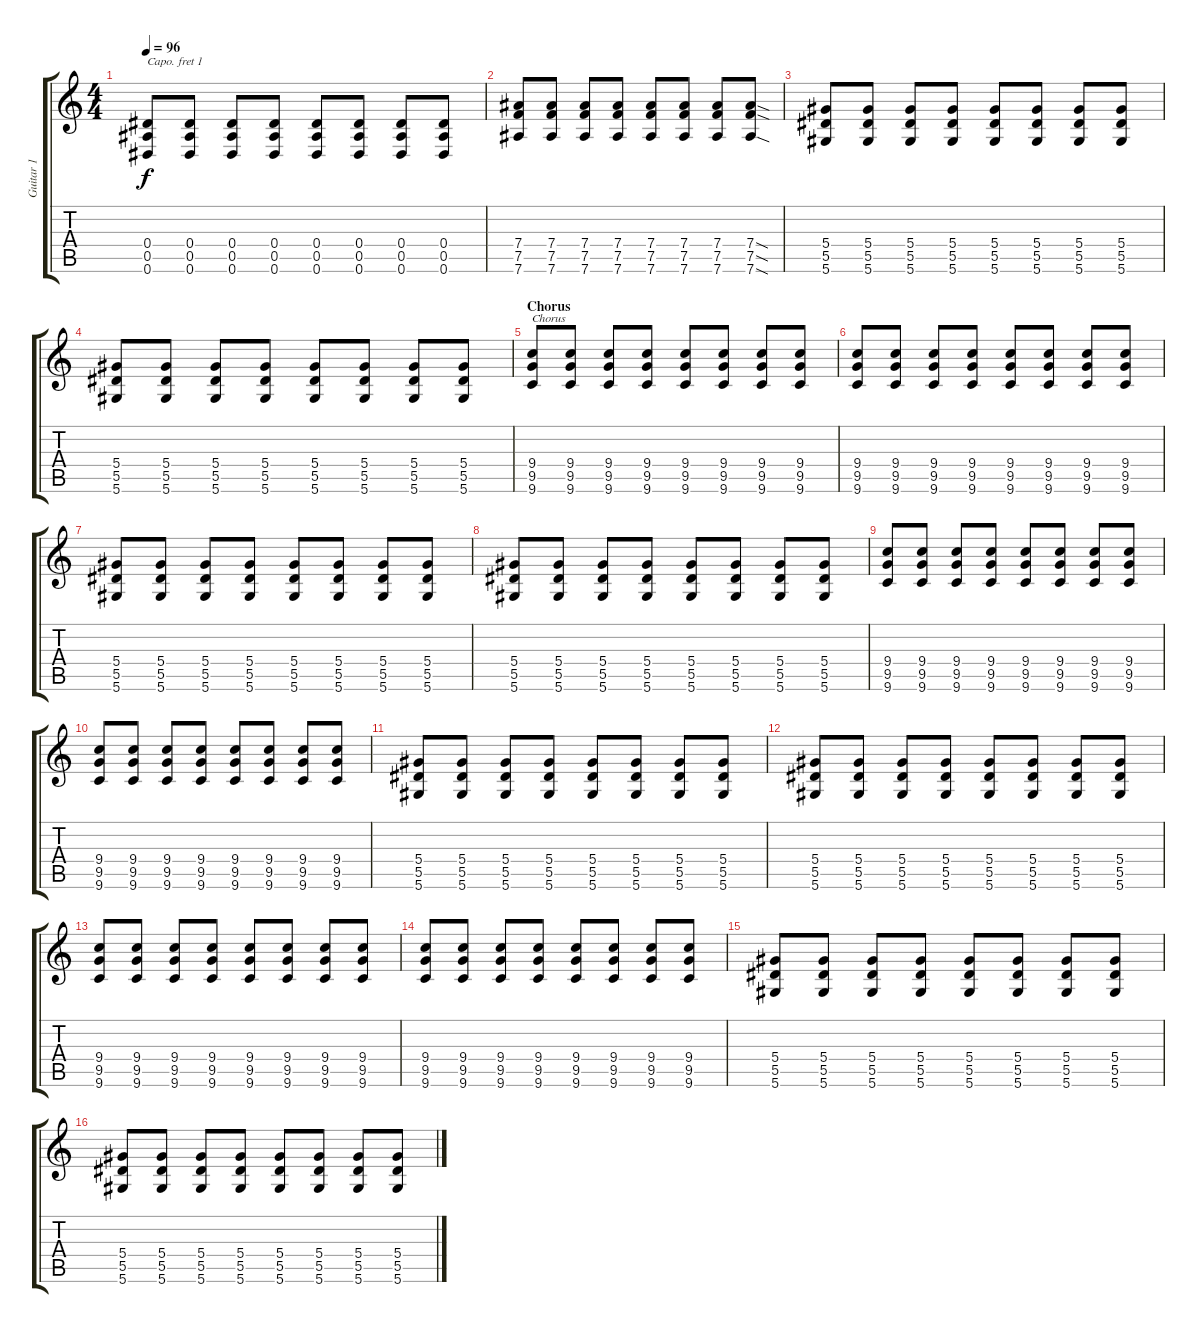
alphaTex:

\track ("Guitar 1" "Guitar 1") {instrument acousticguitarnylon}
\staff {score tabs}
\capo 1
\tuning (E4 B3 G3 D3 A2 D2) {hide}
\ts (4 4)
\tempo 96
\clef g2
\ks c
(0.4 0.5 0.6).8{dy f} (0.4 0.5 0.6).8 (0.4 0.5 0.6).8 (0.4 0.5 0.6).8 (0.4 0.5 0.6).8 (0.4 0.5 0.6).8 (0.4 0.5 0.6).8 (0.4 0.5 0.6).8 |
(7.4 7.5 7.6).8 (7.4 7.5 7.6).8 (7.4 7.5 7.6).8 (7.4 7.5 7.6).8 (7.4 7.5 7.6).8 (7.4 7.5 7.6).8 (7.4 7.5 7.6).8 (7.4{sod} 7.5{sod} 7.6{sod}).8 |
(5.4 5.5 5.6).8 (5.4 5.5 5.6).8 (5.4 5.5 5.6).8 (5.4 5.5 5.6).8 (5.4 5.5 5.6).8 (5.4 5.5 5.6).8 (5.4 5.5 5.6).8 (5.4 5.5 5.6).8 |
(5.4 5.5 5.6).8 (5.4 5.5 5.6).8 (5.4 5.5 5.6).8 (5.4 5.5 5.6).8 (5.4 5.5 5.6).8 (5.4 5.5 5.6).8 (5.4 5.5 5.6).8 (5.4 5.5 5.6).8 |
\section ("" "Chorus")
(9.4 9.5 9.6).8{txt "Chorus"} (9.4 9.5 9.6).8 (9.4 9.5 9.6).8 (9.4 9.5 9.6).8 (9.4 9.5 9.6).8 (9.4 9.5 9.6).8 (9.4 9.5 9.6).8 (9.4 9.5 9.6).8 |
(9.4 9.5 9.6).8 (9.4 9.5 9.6).8 (9.4 9.5 9.6).8 (9.4 9.5 9.6).8 (9.4 9.5 9.6).8 (9.4 9.5 9.6).8 (9.4 9.5 9.6).8 (9.4 9.5 9.6).8 |
(5.4 5.5 5.6).8 (5.4 5.5 5.6).8 (5.4 5.5 5.6).8 (5.4 5.5 5.6).8 (5.4 5.5 5.6).8 (5.4 5.5 5.6).8 (5.4 5.5 5.6).8 (5.4 5.5 5.6).8 |
(5.4 5.5 5.6).8 (5.4 5.5 5.6).8 (5.4 5.5 5.6).8 (5.4 5.5 5.6).8 (5.4 5.5 5.6).8 (5.4 5.5 5.6).8 (5.4 5.5 5.6).8 (5.4 5.5 5.6).8 |
(9.4 9.5 9.6).8 (9.4 9.5 9.6).8 (9.4 9.5 9.6).8 (9.4 9.5 9.6).8 (9.4 9.5 9.6).8 (9.4 9.5 9.6).8 (9.4 9.5 9.6).8 (9.4 9.5 9.6).8 |
(9.4 9.5 9.6).8 (9.4 9.5 9.6).8 (9.4 9.5 9.6).8 (9.4 9.5 9.6).8 (9.4 9.5 9.6).8 (9.4 9.5 9.6).8 (9.4 9.5 9.6).8 (9.4 9.5 9.6).8 |
(5.4 5.5 5.6).8 (5.4 5.5 5.6).8 (5.4 5.5 5.6).8 (5.4 5.5 5.6).8 (5.4 5.5 5.6).8 (5.4 5.5 5.6).8 (5.4 5.5 5.6).8 (5.4 5.5 5.6).8 |
(5.4 5.5 5.6).8 (5.4 5.5 5.6).8 (5.4 5.5 5.6).8 (5.4 5.5 5.6).8 (5.4 5.5 5.6).8 (5.4 5.5 5.6).8 (5.4 5.5 5.6).8 (5.4 5.5 5.6).8 |
(9.4 9.5 9.6).8 (9.4 9.5 9.6).8 (9.4 9.5 9.6).8 (9.4 9.5 9.6).8 (9.4 9.5 9.6).8 (9.4 9.5 9.6).8 (9.4 9.5 9.6).8 (9.4 9.5 9.6).8 |
(9.4 9.5 9.6).8 (9.4 9.5 9.6).8 (9.4 9.5 9.6).8 (9.4 9.5 9.6).8 (9.4 9.5 9.6).8 (9.4 9.5 9.6).8 (9.4 9.5 9.6).8 (9.4 9.5 9.6).8 |
(5.4 5.5 5.6).8 (5.4 5.5 5.6).8 (5.4 5.5 5.6).8 (5.4 5.5 5.6).8 (5.4 5.5 5.6).8 (5.4 5.5 5.6).8 (5.4 5.5 5.6).8 (5.4 5.5 5.6).8 |
(5.4 5.5 5.6).8 (5.4 5.5 5.6).8 (5.4 5.5 5.6).8 (5.4 5.5 5.6).8 (5.4 5.5 5.6).8 (5.4 5.5 5.6).8 (5.4 5.5 5.6).8 (5.4 5.5 5.6).8
